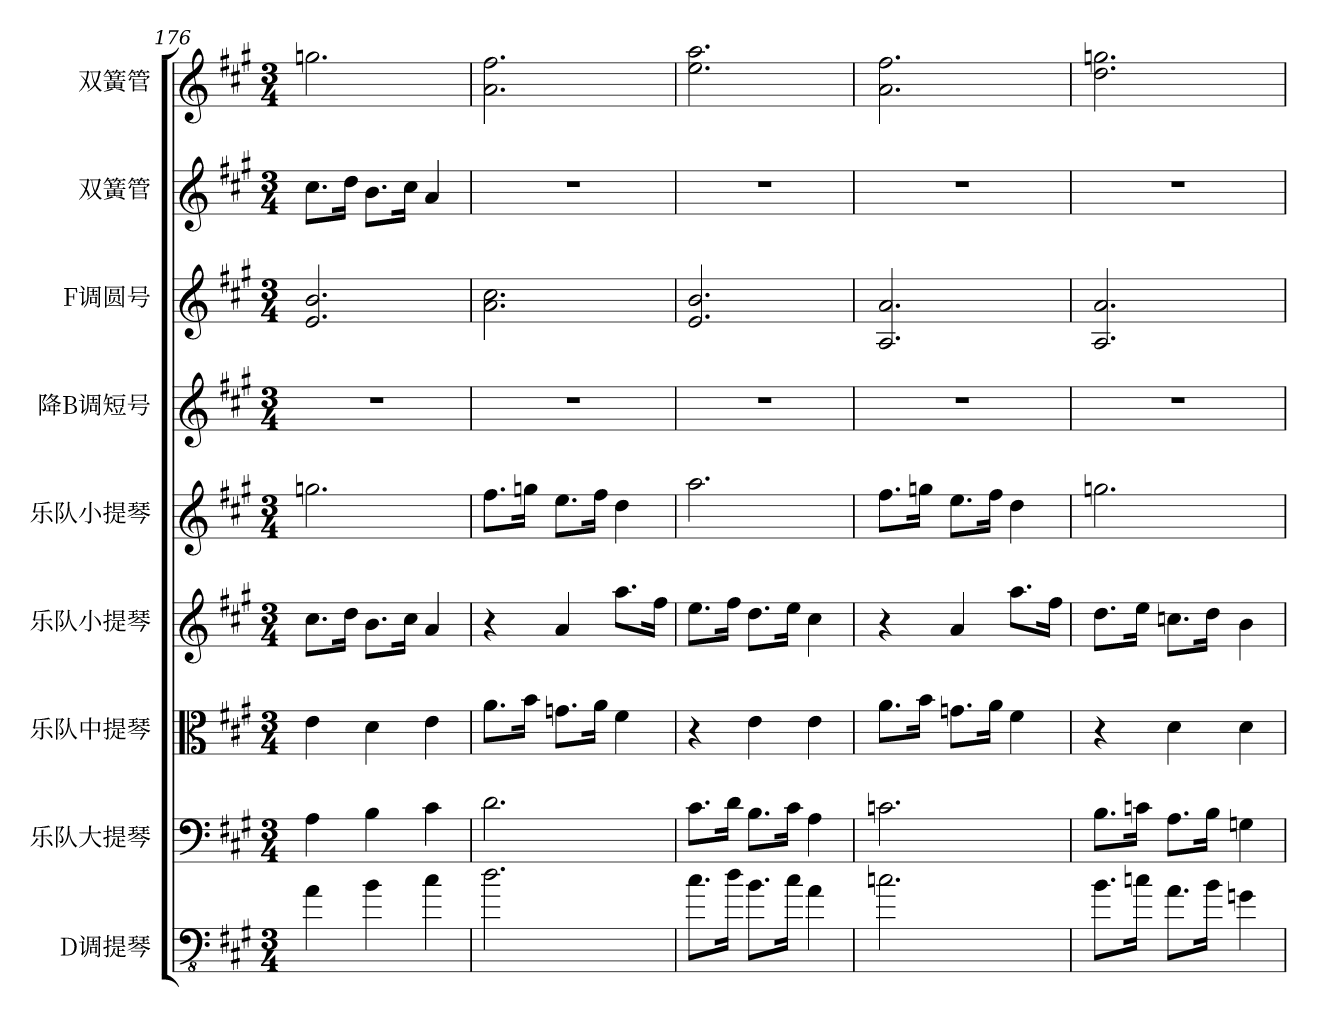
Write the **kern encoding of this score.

**kern	**kern	**kern	**kern	**kern	**kern	**kern	**kern	**kern
*part9	*part8	*part7	*part6	*part5	*part4	*part3	*part2	*part1
*staff9	*staff8	*staff7	*staff6	*staff5	*staff4	*staff3	*staff2	*staff1
*I"D调提琴	*I"乐队大提琴	*I"乐队中提琴	*I"乐队小提琴	*I"乐队小提琴	*I"降B调短号	*I"F调圆号	*I"双簧管	*I"双簧管
*clefFv4	*clefF4	*clefC3	*clefG2	*clefG2	*clefG2	*clefG2	*clefG2	*clefG2
*ITrd7c12	*	*	*	*	*ITrd1c2	*ITrd4c7	*	*
*k[f#c#g#]	*k[f#c#g#]	*k[f#c#g#]	*k[f#c#g#]	*k[f#c#g#]	*k[f#]	*k[f#c#]	*k[f#c#g#]	*k[f#c#g#]
*M3/4	*M3/4	*M3/4	*M3/4	*M3/4	*M3/4	*M3/4	*M3/4	*M3/4
=176	=176	=176	=176	=176	=176	=176	=176	=176
4AA\	4A\	4e\	8.cc#\L	2.ggn\	2.r	2.A/ 2.e/	8.cc#\L	2.ggn\
.	.	.	16dd\Jk	.	.	.	16dd\Jk	.
4BB\	4B\	4d\	8.b\L	.	.	.	8.b\L	.
.	.	.	16cc#\Jk	.	.	.	16cc#\Jk	.
4C#\	4c#\	4e\	4a/	.	.	.	4a/	.
=177	=177	=177	=177	=177	=177	=177	=177	=177
2.D\	2.d\	8.a\L	4r	8.ff#\L	2.r	2.d\ 2.f#\	2.r	2.a\ 2.ff#\
.	.	16b\Jk	.	16ggn\Jk	.	.	.	.
.	.	8.gn\L	4a/	8.ee\L	.	.	.	.
.	.	16a\Jk	.	16ff#\Jk	.	.	.	.
.	.	4f#\	8.aa\L	4dd\	.	.	.	.
.	.	.	16ff#\Jk	.	.	.	.	.
!!LO:PB:g=z
=178	=178	=178	=178	=178	=178	=178	=178	=178
8.C#\L	8.c#\L	4r	8.ee\L	2.aa\	2.r	2.A/ 2.e/	2.r	2.ee\ 2.aa\
16D\Jk	16d\Jk	.	16ff#\Jk	.	.	.	.	.
8.BB\L	8.B\L	4e\	8.dd\L	.	.	.	.	.
16C#\Jk	16c#\Jk	.	16ee\Jk	.	.	.	.	.
4AA\	4A\	4e\	4cc#\	.	.	.	.	.
=179	=179	=179	=179	=179	=179	=179	=179	=179
2.Cn\	2.cn\	8.a\L	4r	8.ff#\L	2.r	2.D/ 2.d/	2.r	2.a\ 2.ff#\
.	.	16b\Jk	.	16ggn\Jk	.	.	.	.
.	.	8.gn\L	4a/	8.ee\L	.	.	.	.
.	.	16a\Jk	.	16ff#\Jk	.	.	.	.
.	.	4f#\	8.aa\L	4dd\	.	.	.	.
.	.	.	16ff#\Jk	.	.	.	.	.
=180	=180	=180	=180	=180	=180	=180	=180	=180
8.BB\L	8.B\L	4r	8.dd\L	2.ggn\	2.r	2.D/ 2.d/	2.r	2.dd\ 2.ggn\
16Cn\Jk	16cn\Jk	.	16ee\Jk	.	.	.	.	.
8.AA\L	8.A\L	4d\	8.ccn\L	.	.	.	.	.
16BB\Jk	16B\Jk	.	16dd\Jk	.	.	.	.	.
4GGn\	4Gn\	4d\	4b\	.	.	.	.	.
=	=	=	=	=	=	=	=	=
*-	*-	*-	*-	*-	*-	*-	*-	*-
